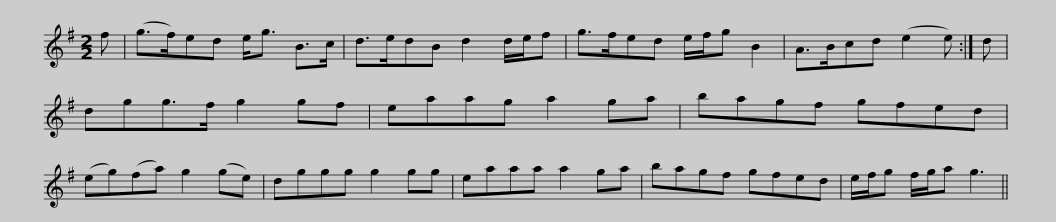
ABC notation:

X:1
L:1/8
M:2/2
I:linebreak $
K:G
V:1 treble
V:1
 f | (g>f)ed e<g B>c | d>edB d2 d/e/f | g>fed e/f/g B2 | A>Bcd (e2 e) :| %5
 d | dgg>f g2 gf |$ eaag a2 ga | bagf gfed | (eg)(fa) g2 (ge) | %10
 dggg g2 gg | eaaa a2 ga |$ bagf gfed | e/f/g f/g/a g3 || %14
